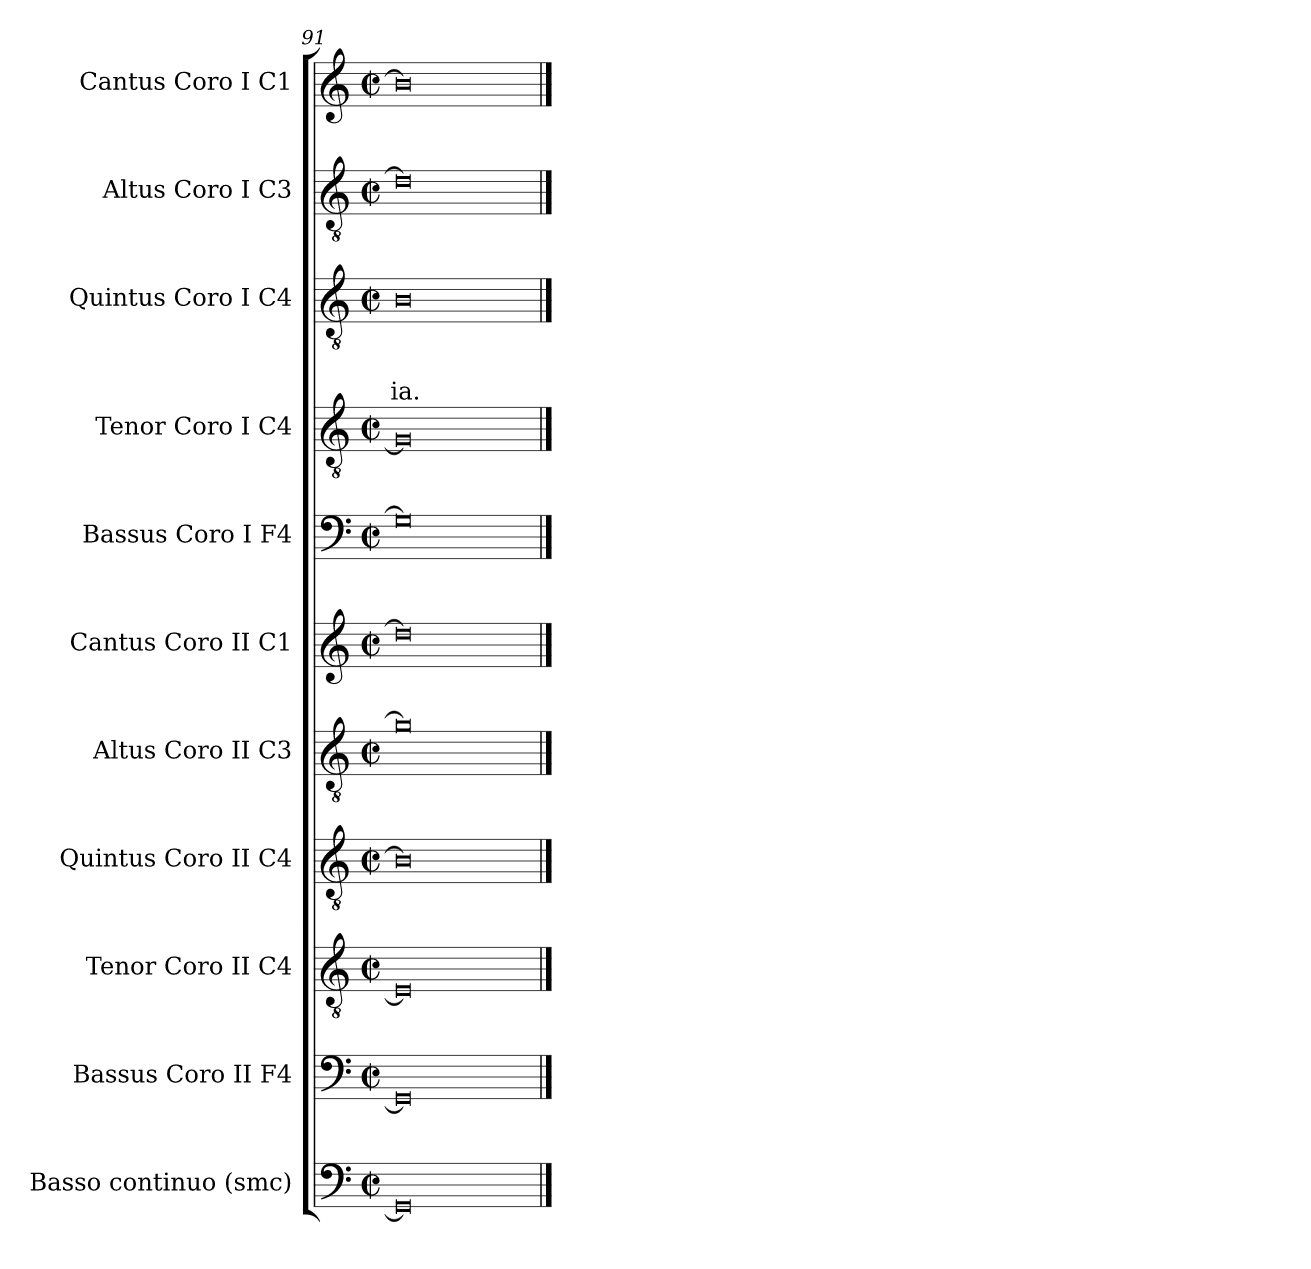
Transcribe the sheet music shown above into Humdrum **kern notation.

**kern	**kern	**kern	**kern	**kern	**kern	**kern	**kern	**kern	**text	**text	**text	**kern	**kern
*part11	*part10	*part9	*part8	*part7	*part6	*part5	*part4	*part3	*part3	*part3	*part3	*part2	*part1
*staff11	*staff10	*staff9	*staff8	*staff7	*staff6	*staff5	*staff4	*staff3	*staff3	*staff3	*staff3	*staff2	*staff1
*I"Basso continuo (smc)	*I"Bassus  Coro II F4	*I"Tenor Coro II C4	*I"Quintus  Coro II C4	*I"Altus  Coro II C3	*I"Cantus  Coro II C1	*I"Bassus  Coro I F4	*I"Tenor  Coro I C4	*I"Quintus Coro I C4	*	*	*	*I"Altus Coro I C3	*I"Cantus  Coro I C1
*I'bc	*I'B2	*I'T2	*	*I'A2	*I'C2	*I'B1	*I'T1	*	*	*	*	*I'A1	*I'C1
*clefF4	*clefF4	*clefGv2	*clefGv2	*clefGv2	*clefG2	*clefF4	*clefGv2	*clefGv2	*	*	*	*clefGv2	*clefG2
*k[]	*k[]	*k[]	*k[]	*k[]	*k[]	*k[]	*k[]	*k[]	*	*	*	*k[]	*k[]
*C:	*C:	*C:	*C:	*C:	*C:	*C:	*C:	*C:	*	*	*	*C:	*C:
*M2/2	*M2/2	*M2/2	*M2/2	*M2/2	*M2/2	*M2/2	*M2/2	*M2/2	*	*	*	*M2/2	*M2/2
*met(c|)	*met(c|)	*met(c|)	*met(c|)	*met(c|)	*met(c|)	*met(c|)	*met(c|)	*met(c|)	*	*	*	*met(c|)	*met(c|)
=91	=91	=91	=91	=91	=91	=91	=91	=91	=91	=91	=91	=91	=91
!	!	!	!	!	!	!	!	!	!	!	!LO:LY:b	!	!
0GG]	0GG]	0E]	0B]	0g]	0dd]	0G]	0G]	0B	.	.	-ia.	0d]	0b]
==	==	==	==	==	==	==	==	==	==	==	==	==	==
*-	*-	*-	*-	*-	*-	*-	*-	*-	*-	*-	*-	*-	*-
